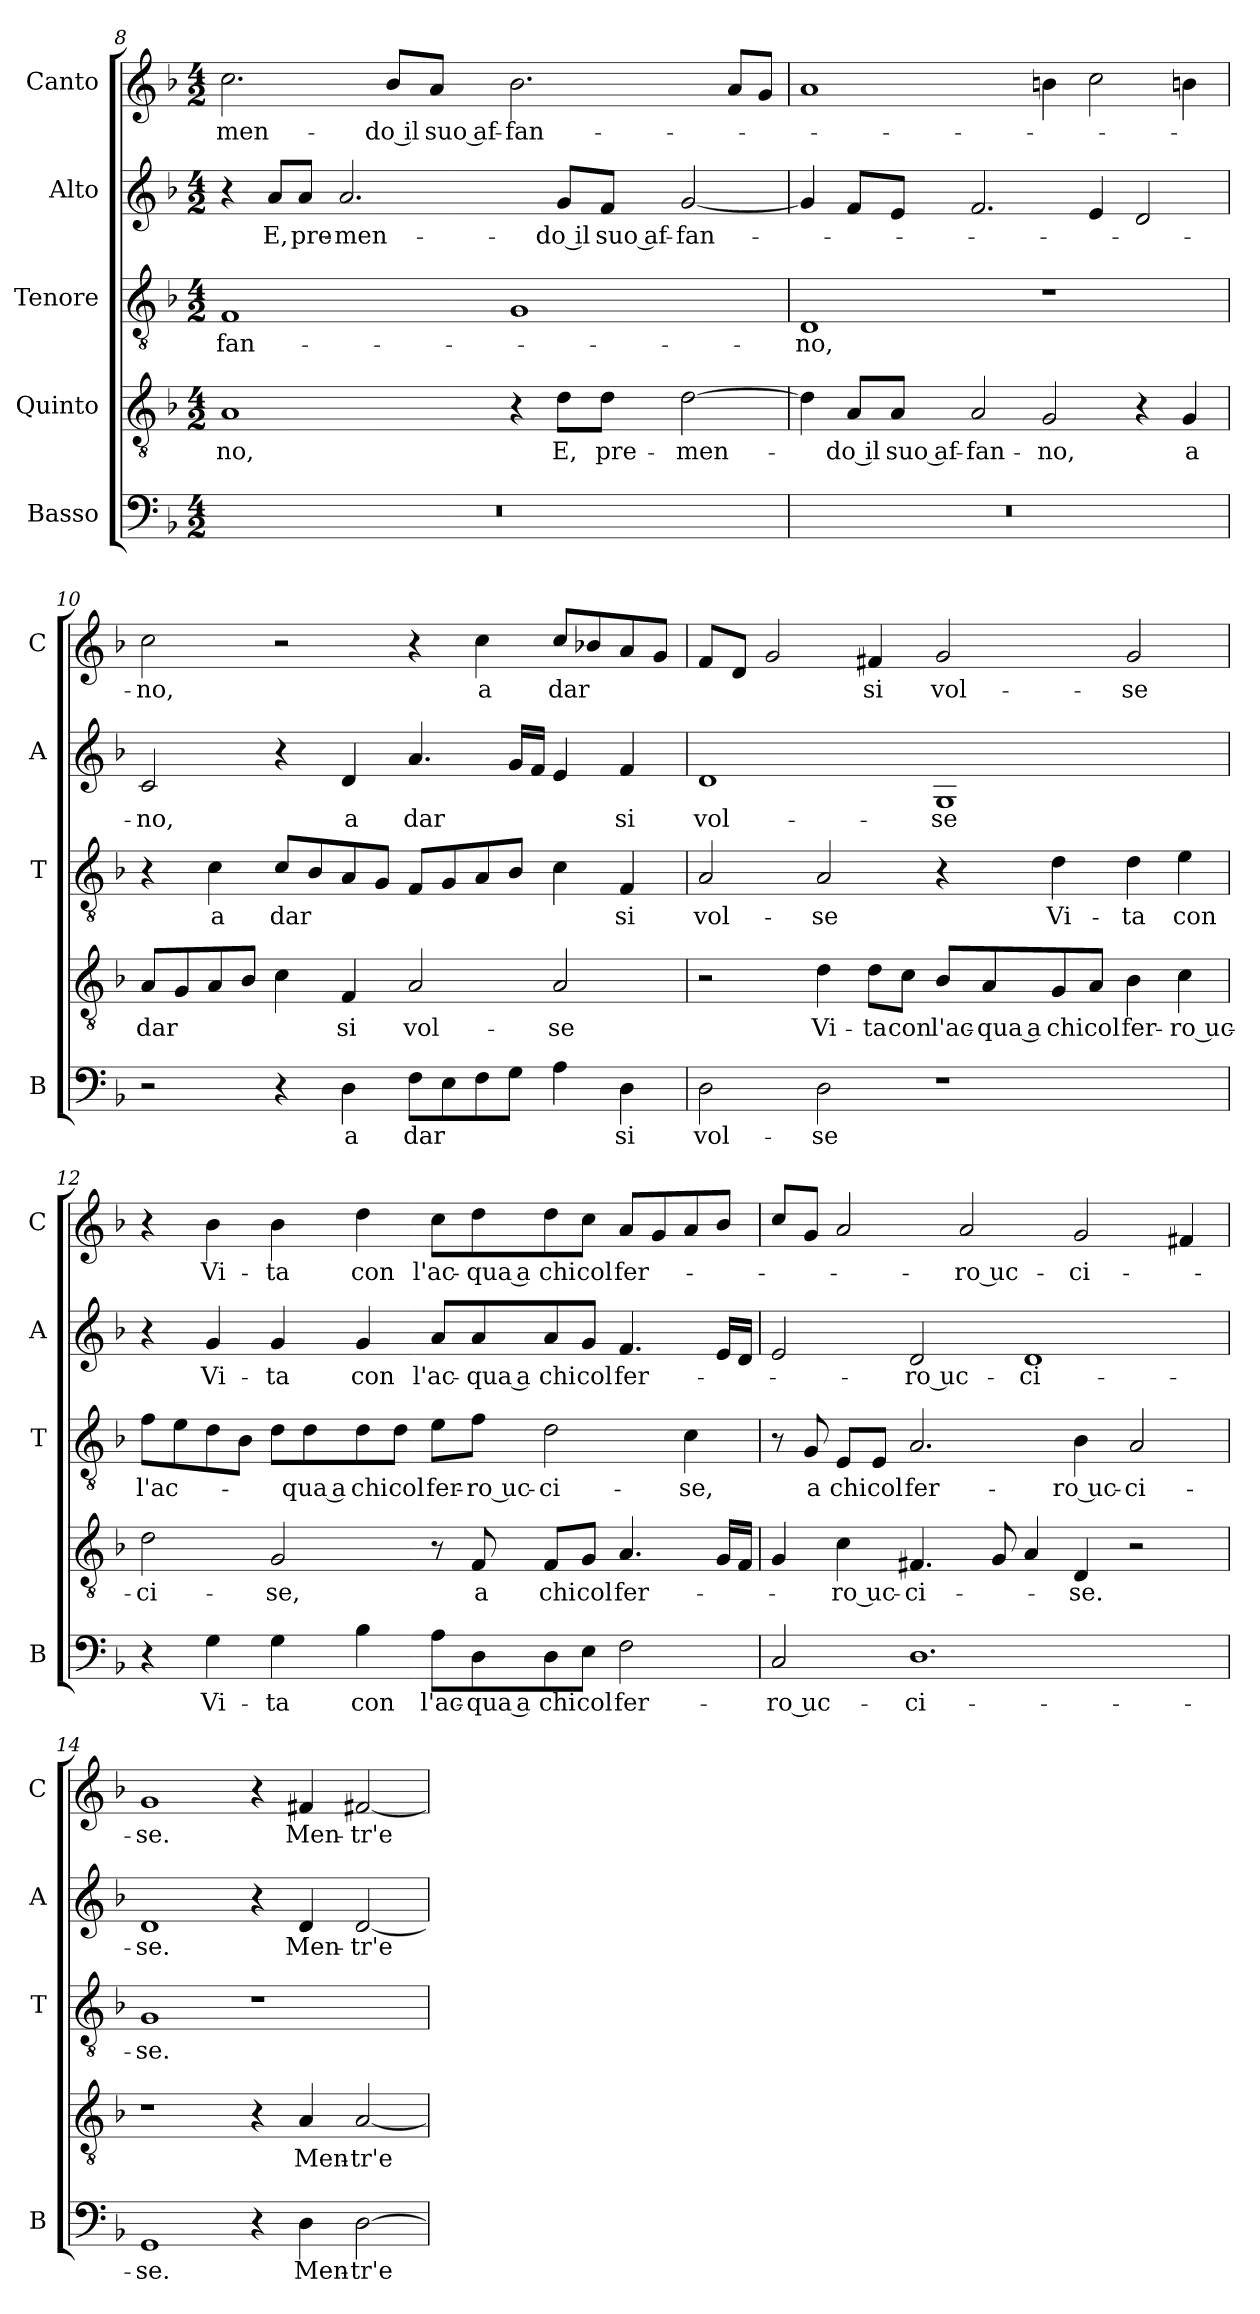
**kern	**text	**kern	**text	**kern	**text	**kern	**text	**kern	**text
*part5	*part5	*part4	*part4	*part3	*part3	*part2	*part2	*part1	*part1
*staff5	*staff5	*staff4	*staff4	*staff3	*staff3	*staff2	*staff2	*staff1	*staff1
*I"Basso	*	*I"Quinto	*	*I"Tenore	*	*I"Alto	*	*I"Canto	*
*I'B	*	*	*	*I'T	*	*I'A	*	*I'C	*
*clefF4	*	*clefGv2	*	*clefGv2	*	*clefG2	*	*clefG2	*
*k[b-]	*	*k[b-]	*	*k[b-]	*	*k[b-]	*	*k[b-]	*
*F:	*	*F:	*	*F:	*	*F:	*	*F:	*
*M4/2	*	*M4/2	*	*M4/2	*	*M4/2	*	*M4/2	*
=8	=8	=8	=8	=8	=8	=8	=8	=8	=8
0r	.	1A	-no,	1F	-fan-	4r	.	2.cc	-men-
.	.	.	.	.	.	8aL	E,	.	.
.	.	.	.	.	.	8aJ	pre-	.	.
.	.	.	.	.	.	2.a	-men-	.	.
.	.	.	.	.	.	.	.	8b-L	-do il
.	.	.	.	.	.	.	.	8aJ	suo af-
.	.	4r	.	1G	.	.	.	2.b-	-fan-
.	.	8dL	E,	.	.	8gL	-do il	.	.
.	.	8dJ	pre-	.	.	8fJ	suo af-	.	.
.	.	[2d	-men-	.	.	[2g	-fan-	.	.
.	.	.	.	.	.	.	.	8aL	.
.	.	.	.	.	.	.	.	8gJ	.
=9	=9	=9	=9	=9	=9	=9	=9	=9	=9
0r	.	4d]	.	1D	-no,	4g]	.	1a	.
.	.	8AL	-do il	.	.	8fL	.	.	.
.	.	8AJ	suo af-	.	.	8eJ	.	.	.
.	.	2A	-fan-	.	.	2.f	.	.	.
.	.	2G	-no,	1r	.	.	.	4bn	.
.	.	.	.	.	.	4e	.	2cc	.
.	.	4r	.	.	.	2d	.	.	.
.	.	4G	a	.	.	.	.	4bn	.
=10	=10	=10	=10	=10	=10	=10	=10	=10	=10
2r	.	8AL	dar	4r	.	2c	-no,	2cc	-no,
.	.	8G	.	.	.	.	.	.	.
.	.	8A	.	4c	a	.	.	.	.
.	.	8B-J	.	.	.	.	.	.	.
4r	.	4c	.	8cL	dar	4r	.	2r	.
.	.	.	.	8B-	.	.	.	.	.
4D	a	4F	si	8A	.	4d	a	.	.
.	.	.	.	8GJ	.	.	.	.	.
8FL	dar	2A	vol-	8FL	.	4.a	dar	4r	.
8E	.	.	.	8G	.	.	.	.	.
8F	.	.	.	8A	.	.	.	4cc	a
8GJ	.	.	.	8B-J	.	16gLL	.	.	.
.	.	.	.	.	.	16fJJ	.	.	.
4A	.	2A	-se	4c	.	4e	.	8ccL	dar
.	.	.	.	.	.	.	.	8b-X	.
4D	si	.	.	4F	si	4f	si	8a	.
.	.	.	.	.	.	.	.	8gJ	.
=11	=11	=11	=11	=11	=11	=11	=11	=11	=11
2D	vol-	2r	.	2A	vol-	1d	vol-	8fL	.
.	.	.	.	.	.	.	.	8dJ	.
.	.	.	.	.	.	.	.	2g	.
2D	-se	4d	Vi-	2A	-se	.	.	.	.
.	.	8dL	-ta	.	.	.	.	4f#X	si
.	.	8cJ	con	.	.	.	.	.	.
1r	.	8B-L	l'ac-	4r	.	1G	-se	2g	vol-
.	.	8A	-qua a	.	.	.	.	.	.
.	.	8G	chi	4d	Vi-	.	.	.	.
.	.	8AJ	col	.	.	.	.	.	.
.	.	4B-	fer-	4d	-ta	.	.	2g	-se
.	.	4c	-ro uc-	4e	con	.	.	.	.
=12	=12	=12	=12	=12	=12	=12	=12	=12	=12
4r	.	2d	-ci-	8fL	l'ac-	4r	.	4r	.
.	.	.	.	8e	.	.	.	.	.
4G	Vi-	.	.	8d	.	4g	Vi-	4b-	Vi-
.	.	.	.	8B-J	.	.	.	.	.
4G	-ta	2G	-se,	8dL	.	4g	-ta	4b-	-ta
.	.	.	.	8d	-qua a	.	.	.	.
4B-	con	.	.	8d	chi	4g	con	4dd	con
.	.	.	.	8dJ	col	.	.	.	.
8AL	l'ac-	8r	.	8eL	fer-	8aL	l'ac-	8ccL	l'ac-
8D	-qua a	8F	a	8fJ	-ro uc-	8a	-qua a	8dd	-qua a
8D	chi	8FL	chi	2d	-ci-	8a	chi	8dd	chi
8EJ	col	8GJ	col	.	.	8gJ	col	8ccJ	col
2F	fer-	4.A	fer-	.	.	4.f	fer-	8aL	fer-
.	.	.	.	.	.	.	.	8g	.
.	.	.	.	4c	-se,	.	.	8a	.
.	.	16GLL	.	.	.	16eLL	.	8b-J	.
.	.	16FJJ	.	.	.	16dJJ	.	.	.
=13	=13	=13	=13	=13	=13	=13	=13	=13	=13
2C	-ro uc-	4G	.	8r	.	2e	.	8ccL	.
.	.	.	.	8G	a	.	.	8gJ	.
.	.	4c	-ro uc-	8EL	chi	.	.	2a	.
.	.	.	.	8EJ	col	.	.	.	.
1.D	-ci-	4.F#X	-ci-	2.A	fer-	2d	-ro uc-	.	.
.	.	.	.	.	.	.	.	2a	-ro uc-
.	.	8G	.	.	.	.	.	.	.
.	.	4A	.	.	.	1d	-ci-	.	.
.	.	4D	-se.	4B-	-ro uc-	.	.	2g	-ci-
.	.	2r	.	2A	-ci-	.	.	.	.
.	.	.	.	.	.	.	.	4f#X	.
=14	=14	=14	=14	=14	=14	=14	=14	=14	=14
1GG	-se.	1r	.	1G	-se.	1d	-se.	1g	-se.
4r	.	4r	.	1r	.	4r	.	4r	.
4D	Men-	4A	Men-	.	.	4d	Men-	4f#X	Men-
[2D	-tr'e-	[2A	-tr'e-	.	.	[2d	-tr'e-	[2f#X	-tr'e-
=	=	=	=	=	=	=	=	=	=
*-	*-	*-	*-	*-	*-	*-	*-	*-	*-
